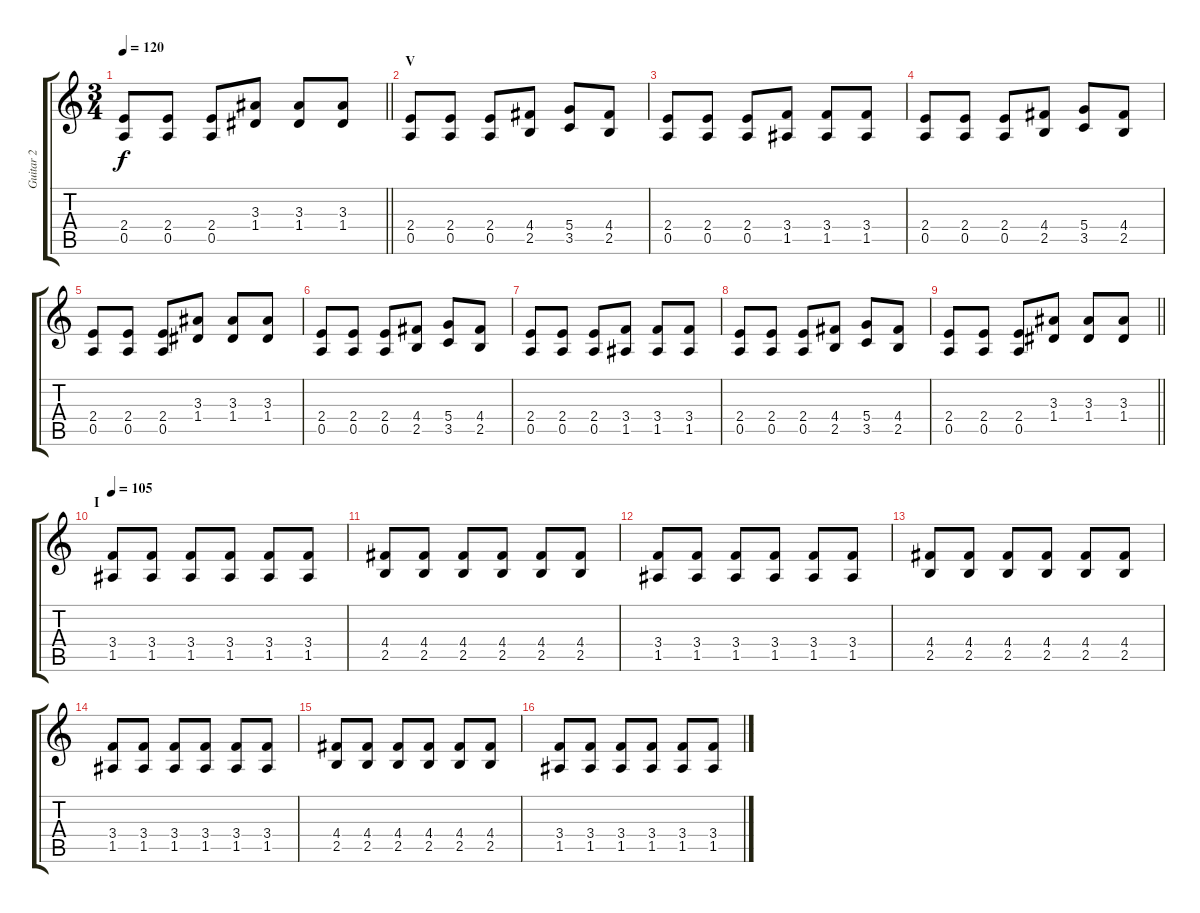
\track ("Guitar 2" "Guitar 2") {instrument distortionguitar}
\staff {score tabs}
\tuning (E4 B3 G3 D3 A2 E2) {hide}
\ts (3 4)
\tempo 120
\clef g2
\barLineRight lightlight
\ks c
(2.4 0.5).8{dy f} (2.4 0.5).8 (2.4 0.5).8 (3.3 1.4).8 (3.3 1.4).8 (3.3 1.4).8 |
\section ("" "V")
(2.4 0.5).8 (2.4 0.5).8 (2.4 0.5).8 (4.4 2.5).8 (5.4 3.5).8 (4.4 2.5).8 |
(2.4 0.5).8 (2.4 0.5).8 (2.4 0.5).8 (3.4 1.5).8 (3.4 1.5).8 (3.4 1.5).8 |
(2.4 0.5).8 (2.4 0.5).8 (2.4 0.5).8 (4.4 2.5).8 (5.4 3.5).8 (4.4 2.5).8 |
(2.4 0.5).8 (2.4 0.5).8 (2.4 0.5).8 (3.3 1.4).8 (3.3 1.4).8 (3.3 1.4).8 |
(2.4 0.5).8 (2.4 0.5).8 (2.4 0.5).8 (4.4 2.5).8 (5.4 3.5).8 (4.4 2.5).8 |
(2.4 0.5).8 (2.4 0.5).8 (2.4 0.5).8 (3.4 1.5).8 (3.4 1.5).8 (3.4 1.5).8 |
(2.4 0.5).8 (2.4 0.5).8 (2.4 0.5).8 (4.4 2.5).8 (5.4 3.5).8 (4.4 2.5).8 |
\barLineRight lightlight
(2.4 0.5).8 (2.4 0.5).8 (2.4 0.5).8 (3.3 1.4).8 (3.3 1.4).8 (3.3 1.4).8 |
\section ("" "I")
\tempo 105
(3.4 1.5).8 (3.4 1.5).8 (3.4 1.5).8 (3.4 1.5).8 (3.4 1.5).8 (3.4 1.5).8 |
(4.4 2.5).8 (4.4 2.5).8 (4.4 2.5).8 (4.4 2.5).8 (4.4 2.5).8 (4.4 2.5).8 |
(3.4 1.5).8 (3.4 1.5).8 (3.4 1.5).8 (3.4 1.5).8 (3.4 1.5).8 (3.4 1.5).8 |
(4.4 2.5).8 (4.4 2.5).8 (4.4 2.5).8 (4.4 2.5).8 (4.4 2.5).8 (4.4 2.5).8 |
(3.4 1.5).8 (3.4 1.5).8 (3.4 1.5).8 (3.4 1.5).8 (3.4 1.5).8 (3.4 1.5).8 |
(4.4 2.5).8 (4.4 2.5).8 (4.4 2.5).8 (4.4 2.5).8 (4.4 2.5).8 (4.4 2.5).8 |
(3.4 1.5).8 (3.4 1.5).8 (3.4 1.5).8 (3.4 1.5).8 (3.4 1.5).8 (3.4 1.5).8
